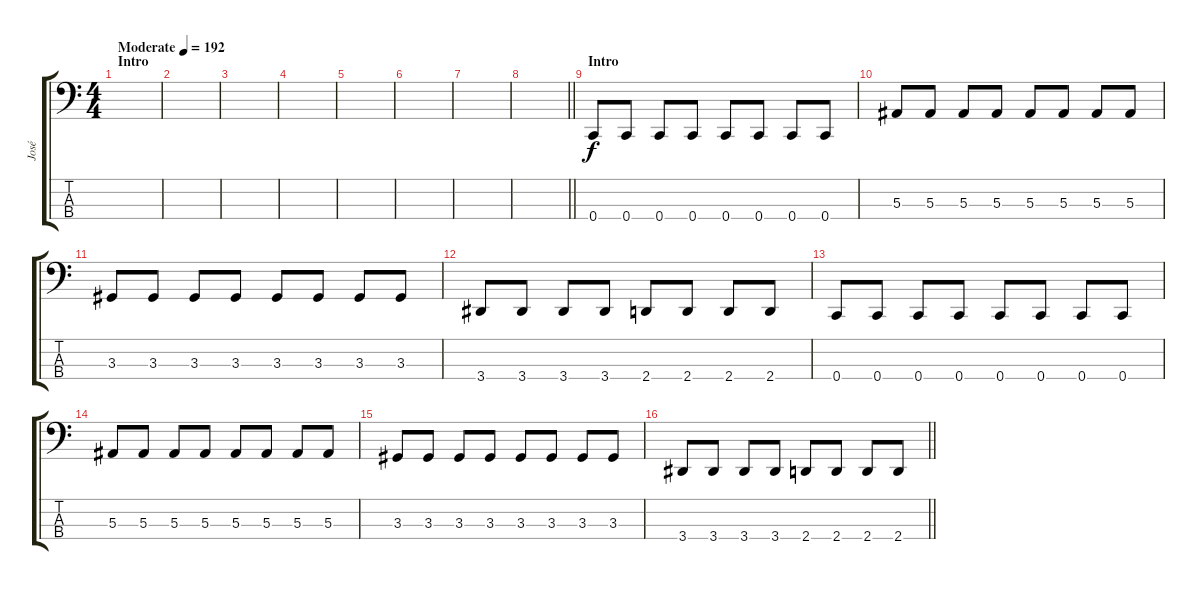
\track ("José" "José") {instrument electricbassfinger}
\staff {score tabs}
\tuning (Eb2 Bb1 F1 C1) {hide}
\ts (4 4)
\section ("" "Intro")
\tempo (192 "Moderate")
\clef f4
\ks c
|
|
|
|
|
|
|
\barLineRight lightlight
|
\section ("" "Intro")
0.4.8 0.4.8 0.4.8 0.4.8 0.4.8 0.4.8 0.4.8 0.4.8 |
5.3.8 5.3.8 5.3.8 5.3.8 5.3.8 5.3.8 5.3.8 5.3.8 |
3.3.8 3.3.8 3.3.8 3.3.8 3.3.8 3.3.8 3.3.8 3.3.8 |
3.4.8 3.4.8 3.4.8 3.4.8 2.4.8 2.4.8 2.4.8 2.4.8 |
0.4.8 0.4.8 0.4.8 0.4.8 0.4.8 0.4.8 0.4.8 0.4.8 |
5.3.8 5.3.8 5.3.8 5.3.8 5.3.8 5.3.8 5.3.8 5.3.8 |
3.3.8 3.3.8 3.3.8 3.3.8 3.3.8 3.3.8 3.3.8 3.3.8 |
\barLineRight lightlight
3.4.8 3.4.8 3.4.8 3.4.8 2.4.8 2.4.8 2.4.8 2.4.8
